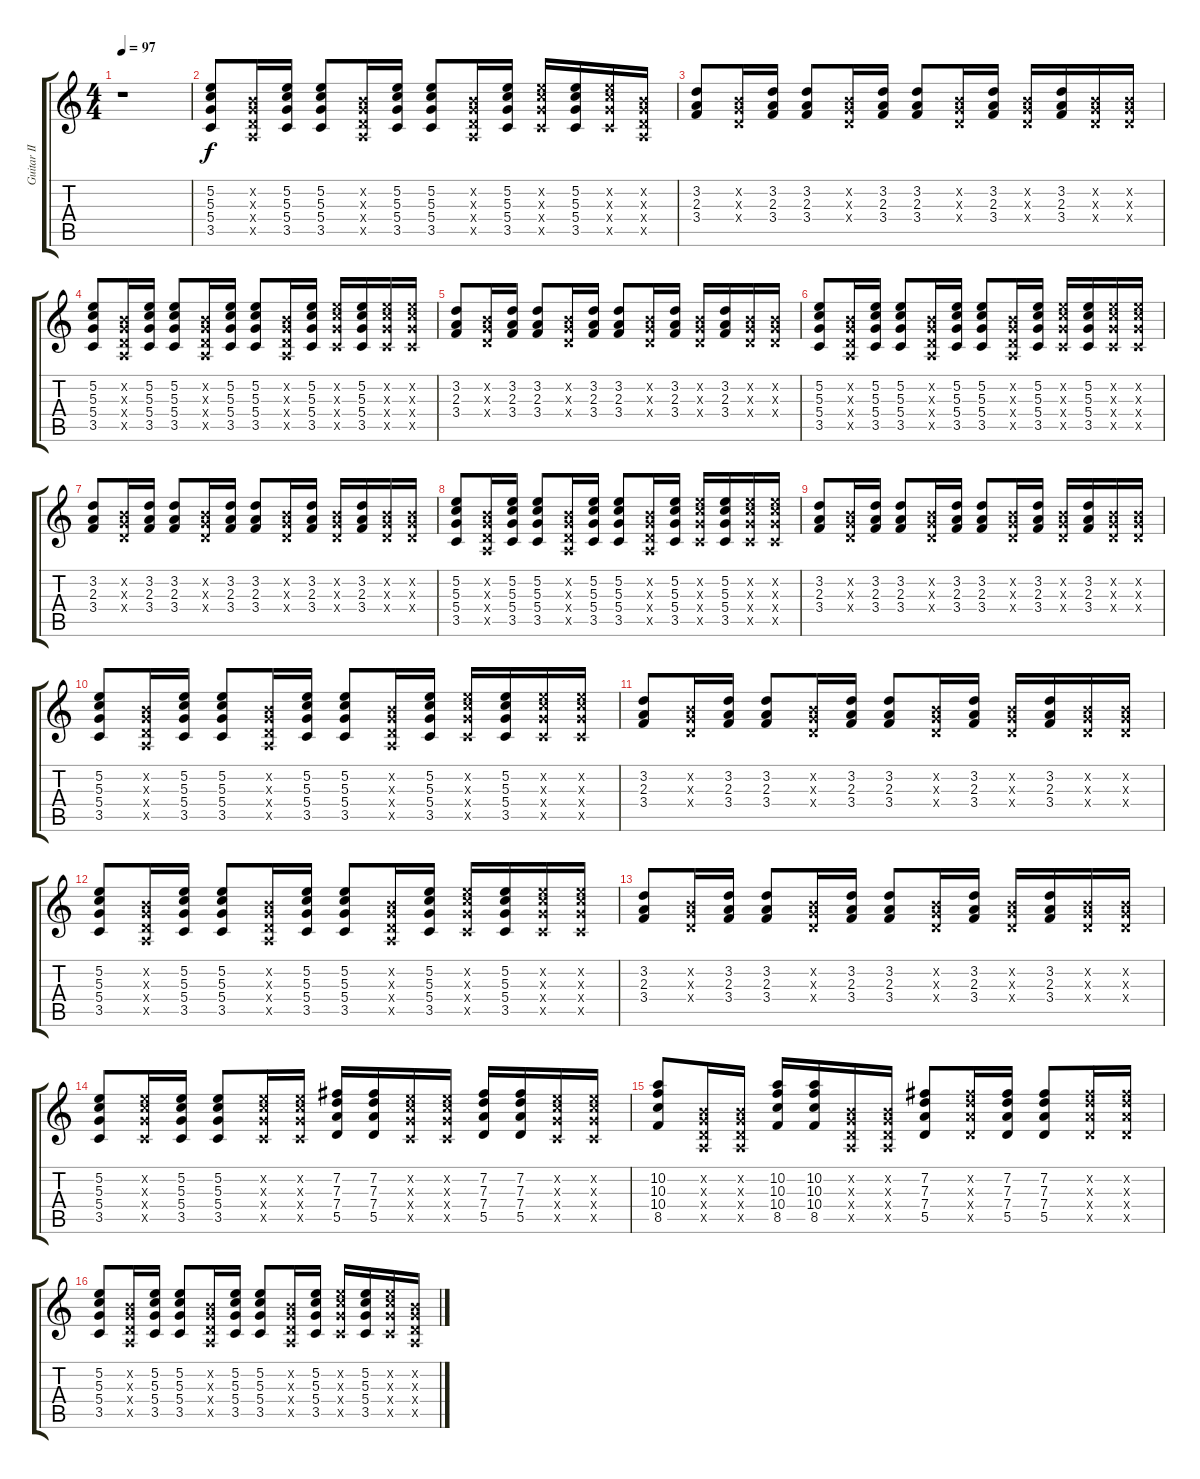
\track ("Guitar II" "Guitar II") {instrument electricguitarclean}
\staff {score tabs}
\tuning (E4 B3 G3 D3 A2 E2) {hide}
\ts (4 4)
\tempo 97
\clef g2
\ks c
r.1{dy f instrument electricguitarclean} |
(5.2 5.3 5.4 3.5).8 (0.2{x} 0.3{x} 0.4{x} 0.5{x}).16 (5.2 5.3 5.4 3.5).16 (5.2 5.3 5.4 3.5).8 (0.2{x} 0.3{x} 0.4{x} 0.5{x}).16 (5.2 5.3 5.4 3.5).16 (5.2 5.3 5.4 3.5).8 (0.2{x} 0.3{x} 0.4{x} 0.5{x}).16 (5.2 5.3 5.4 3.5).16 (5.2{x} 5.3{x} 5.4{x} 3.5{x}).16 (5.2 5.3 5.4 3.5).16 (5.2{x} 5.3{x} 5.4{x} 3.5{x}).16 (0.2{x} 0.3{x} 0.4{x} 0.5{x}).16 |
(3.2 2.3 3.4).8 (0.2{x} 0.3{x} 0.4{x}).16 (3.2 2.3 3.4).16 (3.2 2.3 3.4).8 (0.2{x} 0.3{x} 0.4{x}).16 (3.2 2.3 3.4).16 (3.2 2.3 3.4).8 (0.2{x} 0.3{x} 0.4{x}).16 (3.2 2.3 3.4).16 (0.2{x} 0.3{x} 0.4{x}).16 (3.2 2.3 3.4).16 (0.2{x} 0.3{x} 0.4{x}).16 (0.2{x} 0.3{x} 0.4{x}).16 |
(5.2 5.3 5.4 3.5).8 (0.2{x} 0.3{x} 0.4{x} 0.5{x}).16 (5.2 5.3 5.4 3.5).16 (5.2 5.3 5.4 3.5).8 (0.2{x} 0.3{x} 0.4{x} 0.5{x}).16 (5.2 5.3 5.4 3.5).16 (5.2 5.3 5.4 3.5).8 (0.2{x} 0.3{x} 0.4{x} 0.5{x}).16 (5.2 5.3 5.4 3.5).16 (5.2{x} 5.3{x} 5.4{x} 3.5{x}).16 (5.2 5.3 5.4 3.5).16 (5.2{x} 5.3{x} 5.4{x} 3.5{x}).16 (5.2{x} 5.3{x} 5.4{x} 3.5{x}).16 |
(3.2 2.3 3.4).8 (0.2{x} 0.3{x} 0.4{x}).16 (3.2 2.3 3.4).16 (3.2 2.3 3.4).8 (0.2{x} 0.3{x} 0.4{x}).16 (3.2 2.3 3.4).16 (3.2 2.3 3.4).8 (0.2{x} 0.3{x} 0.4{x}).16 (3.2 2.3 3.4).16 (0.2{x} 0.3{x} 0.4{x}).16 (3.2 2.3 3.4).16 (0.2{x} 0.3{x} 0.4{x}).16 (0.2{x} 0.3{x} 0.4{x}).16 |
(5.2 5.3 5.4 3.5).8 (0.2{x} 0.3{x} 0.4{x} 0.5{x}).16 (5.2 5.3 5.4 3.5).16 (5.2 5.3 5.4 3.5).8 (0.2{x} 0.3{x} 0.4{x} 0.5{x}).16 (5.2 5.3 5.4 3.5).16 (5.2 5.3 5.4 3.5).8 (0.2{x} 0.3{x} 0.4{x} 0.5{x}).16 (5.2 5.3 5.4 3.5).16 (5.2{x} 5.3{x} 5.4{x} 3.5{x}).16 (5.2 5.3 5.4 3.5).16 (5.2{x} 5.3{x} 5.4{x} 3.5{x}).16 (5.2{x} 5.3{x} 5.4{x} 3.5{x}).16 |
(3.2 2.3 3.4).8 (0.2{x} 0.3{x} 0.4{x}).16 (3.2 2.3 3.4).16 (3.2 2.3 3.4).8 (0.2{x} 0.3{x} 0.4{x}).16 (3.2 2.3 3.4).16 (3.2 2.3 3.4).8 (0.2{x} 0.3{x} 0.4{x}).16 (3.2 2.3 3.4).16 (0.2{x} 0.3{x} 0.4{x}).16 (3.2 2.3 3.4).16 (0.2{x} 0.3{x} 0.4{x}).16 (0.2{x} 0.3{x} 0.4{x}).16 |
(5.2 5.3 5.4 3.5).8 (0.2{x} 0.3{x} 0.4{x} 0.5{x}).16 (5.2 5.3 5.4 3.5).16 (5.2 5.3 5.4 3.5).8 (0.2{x} 0.3{x} 0.4{x} 0.5{x}).16 (5.2 5.3 5.4 3.5).16 (5.2 5.3 5.4 3.5).8 (0.2{x} 0.3{x} 0.4{x} 0.5{x}).16 (5.2 5.3 5.4 3.5).16 (5.2{x} 5.3{x} 5.4{x} 3.5{x}).16 (5.2 5.3 5.4 3.5).16 (5.2{x} 5.3{x} 5.4{x} 3.5{x}).16 (5.2{x} 5.3{x} 5.4{x} 3.5{x}).16 |
(3.2 2.3 3.4).8 (0.2{x} 0.3{x} 0.4{x}).16 (3.2 2.3 3.4).16 (3.2 2.3 3.4).8 (0.2{x} 0.3{x} 0.4{x}).16 (3.2 2.3 3.4).16 (3.2 2.3 3.4).8 (0.2{x} 0.3{x} 0.4{x}).16 (3.2 2.3 3.4).16 (0.2{x} 0.3{x} 0.4{x}).16 (3.2 2.3 3.4).16 (0.2{x} 0.3{x} 0.4{x}).16 (0.2{x} 0.3{x} 0.4{x}).16 |
(5.2 5.3 5.4 3.5).8 (0.2{x} 0.3{x} 0.4{x} 0.5{x}).16 (5.2 5.3 5.4 3.5).16 (5.2 5.3 5.4 3.5).8 (0.2{x} 0.3{x} 0.4{x} 0.5{x}).16 (5.2 5.3 5.4 3.5).16 (5.2 5.3 5.4 3.5).8 (0.2{x} 0.3{x} 0.4{x} 0.5{x}).16 (5.2 5.3 5.4 3.5).16 (5.2{x} 5.3{x} 5.4{x} 3.5{x}).16 (5.2 5.3 5.4 3.5).16 (5.2{x} 5.3{x} 5.4{x} 3.5{x}).16 (5.2{x} 5.3{x} 5.4{x} 3.5{x}).16 |
(3.2 2.3 3.4).8 (0.2{x} 0.3{x} 0.4{x}).16 (3.2 2.3 3.4).16 (3.2 2.3 3.4).8 (0.2{x} 0.3{x} 0.4{x}).16 (3.2 2.3 3.4).16 (3.2 2.3 3.4).8 (0.2{x} 0.3{x} 0.4{x}).16 (3.2 2.3 3.4).16 (0.2{x} 0.3{x} 0.4{x}).16 (3.2 2.3 3.4).16 (0.2{x} 0.3{x} 0.4{x}).16 (0.2{x} 0.3{x} 0.4{x}).16 |
(5.2 5.3 5.4 3.5).8 (0.2{x} 0.3{x} 0.4{x} 0.5{x}).16 (5.2 5.3 5.4 3.5).16 (5.2 5.3 5.4 3.5).8 (0.2{x} 0.3{x} 0.4{x} 0.5{x}).16 (5.2 5.3 5.4 3.5).16 (5.2 5.3 5.4 3.5).8 (0.2{x} 0.3{x} 0.4{x} 0.5{x}).16 (5.2 5.3 5.4 3.5).16 (5.2{x} 5.3{x} 5.4{x} 3.5{x}).16 (5.2 5.3 5.4 3.5).16 (5.2{x} 5.3{x} 5.4{x} 3.5{x}).16 (5.2{x} 5.3{x} 5.4{x} 3.5{x}).16 |
(3.2 2.3 3.4).8 (0.2{x} 0.3{x} 0.4{x}).16 (3.2 2.3 3.4).16 (3.2 2.3 3.4).8 (0.2{x} 0.3{x} 0.4{x}).16 (3.2 2.3 3.4).16 (3.2 2.3 3.4).8 (0.2{x} 0.3{x} 0.4{x}).16 (3.2 2.3 3.4).16 (0.2{x} 0.3{x} 0.4{x}).16 (3.2 2.3 3.4).16 (0.2{x} 0.3{x} 0.4{x}).16 (0.2{x} 0.3{x} 0.4{x}).16 |
(5.2 5.3 5.4 3.5).8 (5.2{x} 5.3{x} 5.4{x} 3.5{x}).16 (5.2 5.3 5.4 3.5).16 (5.2 5.3 5.4 3.5).8 (5.2{x} 5.3{x} 5.4{x} 3.5{x}).16 (5.2{x} 5.3{x} 5.4{x} 3.5{x}).16 (7.2 7.3 7.4 5.5).16 (7.2 7.3 7.4 5.5).16 (5.2{x} 5.3{x} 5.4{x} 3.5{x}).16 (5.2{x} 5.3{x} 5.4{x} 3.5{x}).16 (7.2 7.3 7.4 5.5).16 (7.2 7.3 7.4 5.5).16 (5.2{x} 5.3{x} 5.4{x} 3.5{x}).16 (5.2{x} 5.3{x} 5.4{x} 3.5{x}).16 |
(10.2 10.3 10.4 8.5).8 (0.2{x} 0.3{x} 0.4{x} 0.5{x}).16 (0.2{x} 0.3{x} 0.4{x} 0.5{x}).16 (10.2 10.3 10.4 8.5).16 (10.2 10.3 10.4 8.5).16 (0.2{x} 0.3{x} 0.4{x} 0.5{x}).16 (0.2{x} 0.3{x} 0.4{x} 0.5{x}).16 (7.2 7.3 7.4 5.5).8 (7.2{x} 7.3{x} 7.4{x} 5.5{x}).16 (7.2 7.3 7.4 5.5).16 (7.2 7.3 7.4 5.5).8 (7.2{x} 7.3{x} 7.4{x} 5.5{x}).16 (7.2{x} 7.3{x} 7.4{x} 5.5{x}).16 |
(5.2 5.3 5.4 3.5).8 (0.2{x} 0.3{x} 0.4{x} 0.5{x}).16 (5.2 5.3 5.4 3.5).16 (5.2 5.3 5.4 3.5).8 (0.2{x} 0.3{x} 0.4{x} 0.5{x}).16 (5.2 5.3 5.4 3.5).16 (5.2 5.3 5.4 3.5).8 (0.2{x} 0.3{x} 0.4{x} 0.5{x}).16 (5.2 5.3 5.4 3.5).16 (5.2{x} 5.3{x} 5.4{x} 3.5{x}).16 (5.2 5.3 5.4 3.5).16 (5.2{x} 5.3{x} 5.4{x} 3.5{x}).16 (0.2{x} 0.3{x} 0.4{x} 0.5{x}).16
